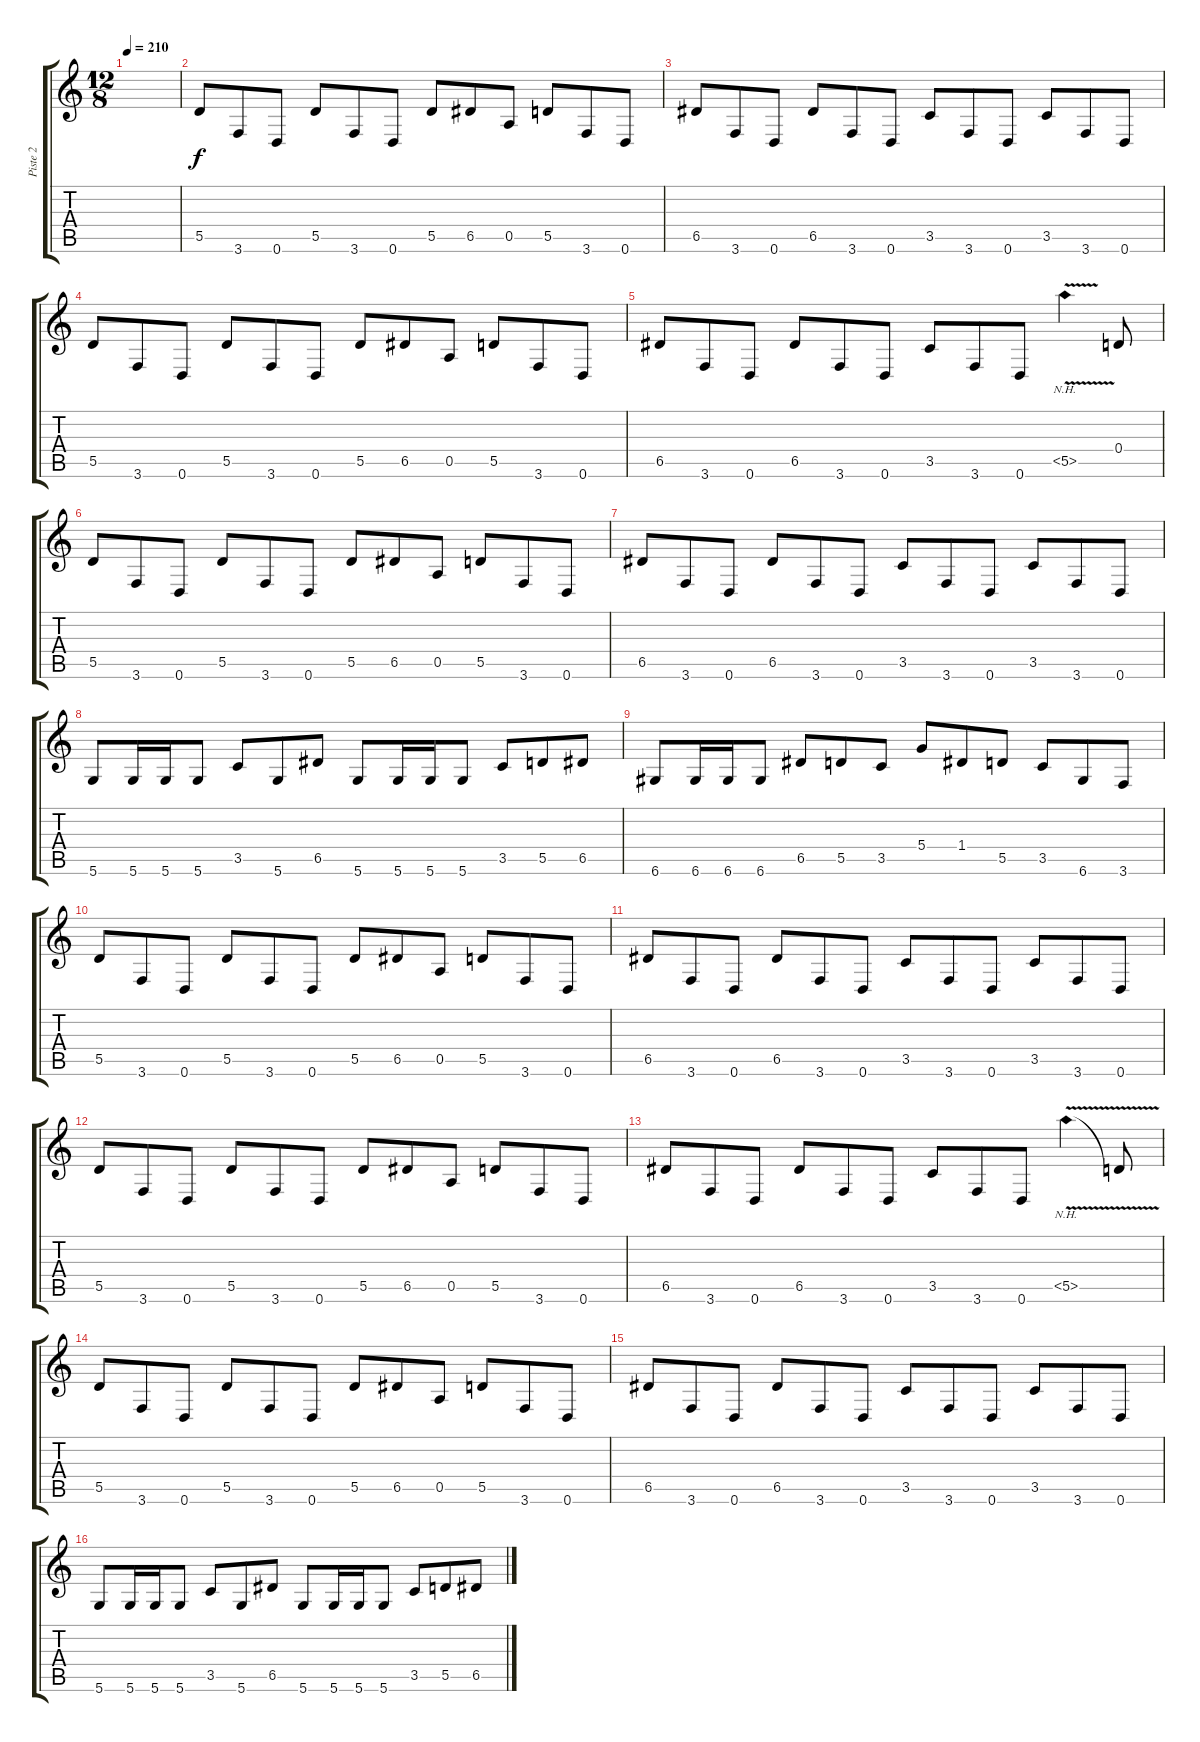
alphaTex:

\track ("Piste 2" "Piste 2") {instrument distortionguitar}
\staff {score tabs}
\tuning (E4 B3 G3 D3 A2 D2) {hide}
\ts (12 8)
\tempo 210
\clef g2
\ks c
|
5.5.8 3.6.8 0.6.8 5.5.8 3.6.8 0.6.8 5.5.8 6.5.8 0.5.8 5.5.8 3.6.8 0.6.8 |
6.5.8 3.6.8 0.6.8 6.5.8 3.6.8 0.6.8 3.5.8 3.6.8 0.6.8 3.5.8 3.6.8 0.6.8 |
5.5.8 3.6.8 0.6.8 5.5.8 3.6.8 0.6.8 5.5.8 6.5.8 0.5.8 5.5.8 3.6.8 0.6.8 |
6.5.8 3.6.8 0.6.8 6.5.8 3.6.8 0.6.8 3.5.8 3.6.8 0.6.8 5.5{nh v}.4 0.4.8 |
5.5.8 3.6.8 0.6.8 5.5.8 3.6.8 0.6.8 5.5.8 6.5.8 0.5.8 5.5.8 3.6.8 0.6.8 |
6.5.8 3.6.8 0.6.8 6.5.8 3.6.8 0.6.8 3.5.8 3.6.8 0.6.8 3.5.8 3.6.8 0.6.8 |
5.6.8 5.6.16 5.6.16 5.6.8 3.5.8 5.6.8 6.5.8 5.6.8 5.6.16 5.6.16 5.6.8 3.5.8 5.5.8 6.5.8 |
6.6.8 6.6.16 6.6.16 6.6.8 6.5.8 5.5.8 3.5.8 5.4.8 1.4.8 5.5.8 3.5.8 6.6.8 3.6.8 |
5.5.8 3.6.8 0.6.8 5.5.8 3.6.8 0.6.8 5.5.8 6.5.8 0.5.8 5.5.8 3.6.8 0.6.8 |
6.5.8 3.6.8 0.6.8 6.5.8 3.6.8 0.6.8 3.5.8 3.6.8 0.6.8 3.5.8 3.6.8 0.6.8 |
5.5.8 3.6.8 0.6.8 5.5.8 3.6.8 0.6.8 5.5.8 6.5.8 0.5.8 5.5.8 3.6.8 0.6.8 |
6.5.8 3.6.8 0.6.8 6.5.8 3.6.8 0.6.8 3.5.8 3.6.8 0.6.8 5.5{nh v}.4 5.5{t}.8 |
5.5.8 3.6.8 0.6.8 5.5.8 3.6.8 0.6.8 5.5.8 6.5.8 0.5.8 5.5.8 3.6.8 0.6.8 |
6.5.8 3.6.8 0.6.8 6.5.8 3.6.8 0.6.8 3.5.8 3.6.8 0.6.8 3.5.8 3.6.8 0.6.8 |
5.6.8 5.6.16 5.6.16 5.6.8 3.5.8 5.6.8 6.5.8 5.6.8 5.6.16 5.6.16 5.6.8 3.5.8 5.5.8 6.5.8
